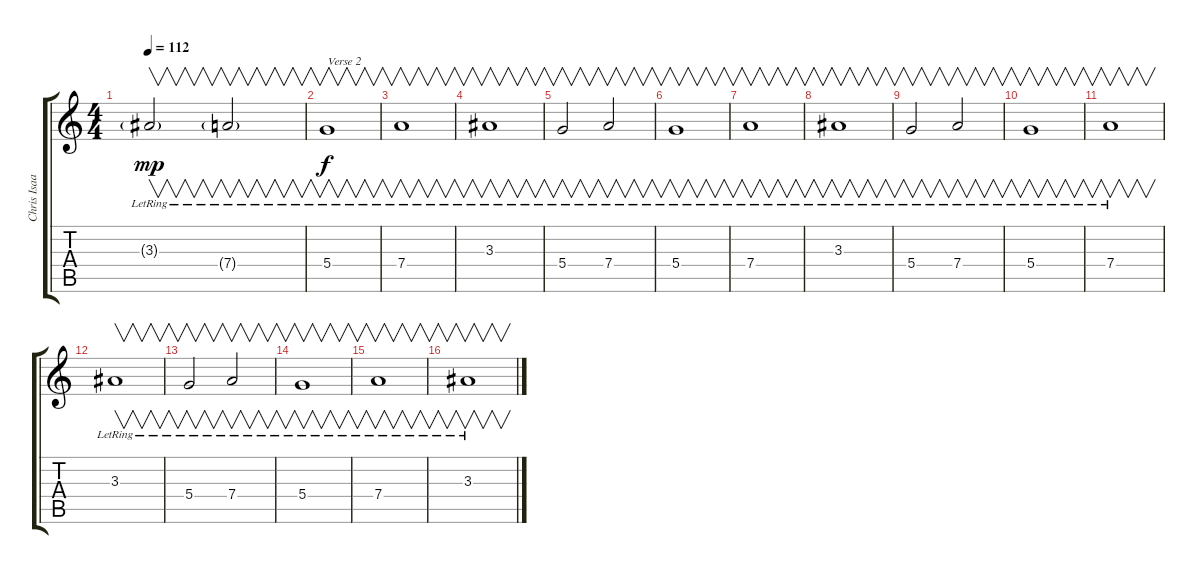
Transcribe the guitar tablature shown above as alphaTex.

\track ("Chris Isaak ( clean 5 )" "Chris Isaa") {instrument electricguitarjazz}
\staff {score tabs}
\tuning (E4 B3 G3 D3 A2 E2) {hide}
\ts (4 4)
\tempo 112
\clef g2
\ks c
3.3{g lr}.2{v dy mp} 7.4{g lr}.2{v} |
5.4{lr}.1{v txt "Verse 2" dy f} |
7.4{lr}.1{v} |
3.3{lr}.1{v} |
5.4{lr}.2{v} 7.4{lr}.2{v} |
5.4{lr}.1{v} |
7.4{lr}.1{v} |
3.3{lr}.1{v} |
5.4{lr}.2{v} 7.4{lr}.2{v} |
5.4{lr}.1{v} |
7.4{lr}.1{v} |
3.3{lr}.1{v} |
5.4{lr}.2{v} 7.4{lr}.2{v} |
5.4{lr}.1{v} |
7.4{lr}.1{v} |
3.3{lr}.1{v}
